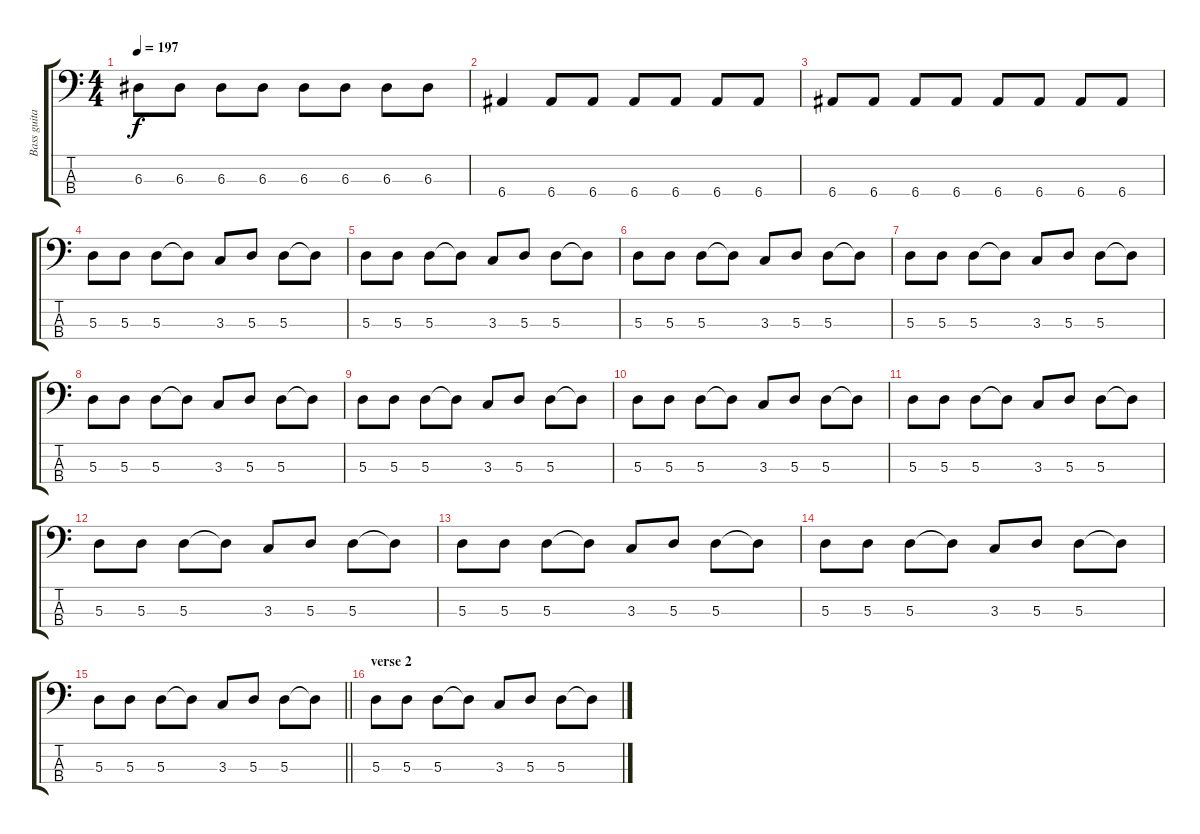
\track ("Bass guitar" "Bass guita") {instrument electricbassfinger}
\staff {score tabs}
\tuning (G2 D2 A1 E1) {hide}
\ts (4 4)
\tempo 197
\clef f4
\ks c
6.3.8{dy f} 6.3.8 6.3.8 6.3.8 6.3.8 6.3.8 6.3.8 6.3.8 |
6.4.4 6.4.8 6.4.8 6.4.8 6.4.8 6.4.8 6.4.8 |
6.4.8 6.4.8 6.4.8 6.4.8 6.4.8 6.4.8 6.4.8 6.4.8 |
5.3.8 5.3.8 5.3.8 5.3{t}.8 3.3.8 5.3.8 5.3.8 5.3{t}.8 |
5.3.8 5.3.8 5.3.8 5.3{t}.8 3.3.8 5.3.8 5.3.8 5.3{t}.8 |
5.3.8 5.3.8 5.3.8 5.3{t}.8 3.3.8 5.3.8 5.3.8 5.3{t}.8 |
5.3.8 5.3.8 5.3.8 5.3{t}.8 3.3.8 5.3.8 5.3.8 5.3{t}.8 |
5.3.8 5.3.8 5.3.8 5.3{t}.8 3.3.8 5.3.8 5.3.8 5.3{t}.8 |
5.3.8 5.3.8 5.3.8 5.3{t}.8 3.3.8 5.3.8 5.3.8 5.3{t}.8 |
5.3.8 5.3.8 5.3.8 5.3{t}.8 3.3.8 5.3.8 5.3.8 5.3{t}.8 |
5.3.8 5.3.8 5.3.8 5.3{t}.8 3.3.8 5.3.8 5.3.8 5.3{t}.8 |
5.3.8 5.3.8 5.3.8 5.3{t}.8 3.3.8 5.3.8 5.3.8 5.3{t}.8 |
5.3.8 5.3.8 5.3.8 5.3{t}.8 3.3.8 5.3.8 5.3.8 5.3{t}.8 |
5.3.8 5.3.8 5.3.8 5.3{t}.8 3.3.8 5.3.8 5.3.8 5.3{t}.8 |
\barLineRight lightlight
5.3.8 5.3.8 5.3.8 5.3{t}.8 3.3.8 5.3.8 5.3.8 5.3{t}.8 |
\section ("" "verse 2")
5.3.8 5.3.8 5.3.8 5.3{t}.8 3.3.8 5.3.8 5.3.8 5.3{t}.8
